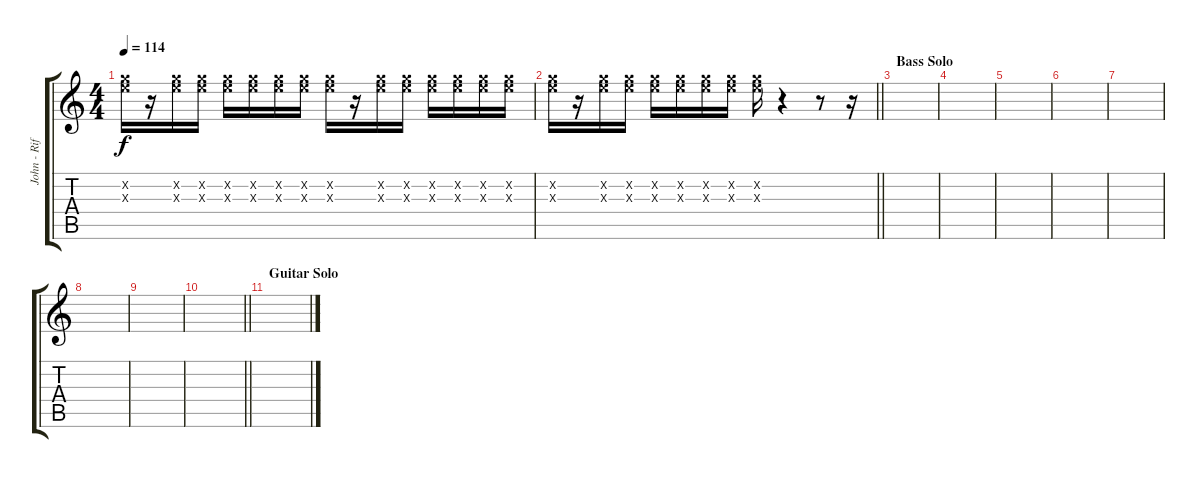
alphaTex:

\track ("John - Riff Guitar (Clean)" "John - Rif") {instrument electricguitarclean}
\staff {score tabs}
\tuning (E4 B3 G3 D3 A2 E2) {hide}
\ts (4 4)
\tempo 114
\clef g2
\ks c
(8.2{x} 9.3{x}).16{dy f} r.16 (8.2{x} 9.3{x}).16 (8.2{x} 9.3{x}).16 (8.2{x} 9.3{x}).16 (8.2{x} 9.3{x}).16 (8.2{x} 9.3{x}).16 (8.2{x} 9.3{x}).16 (8.2{x} 9.3{x}).16 r.16 (8.2{x} 9.3{x}).16 (8.2{x} 9.3{x}).16 (8.2{x} 9.3{x}).16 (8.2{x} 9.3{x}).16 (8.2{x} 9.3{x}).16 (8.2{x} 9.3{x}).16 |
\barLineRight lightlight
(8.2{x} 9.3{x}).16 r.16 (8.2{x} 9.3{x}).16 (8.2{x} 9.3{x}).16 (8.2{x} 9.3{x}).16 (8.2{x} 9.3{x}).16 (8.2{x} 9.3{x}).16 (8.2{x} 9.3{x}).16 (8.2{x} 9.3{x}).16 r.4 r.8{volume 16} r.16 |
\section ("" "Bass Solo")
|
|
|
|
|
|
|
\barLineRight lightlight
|
\section ("" "Guitar Solo")
